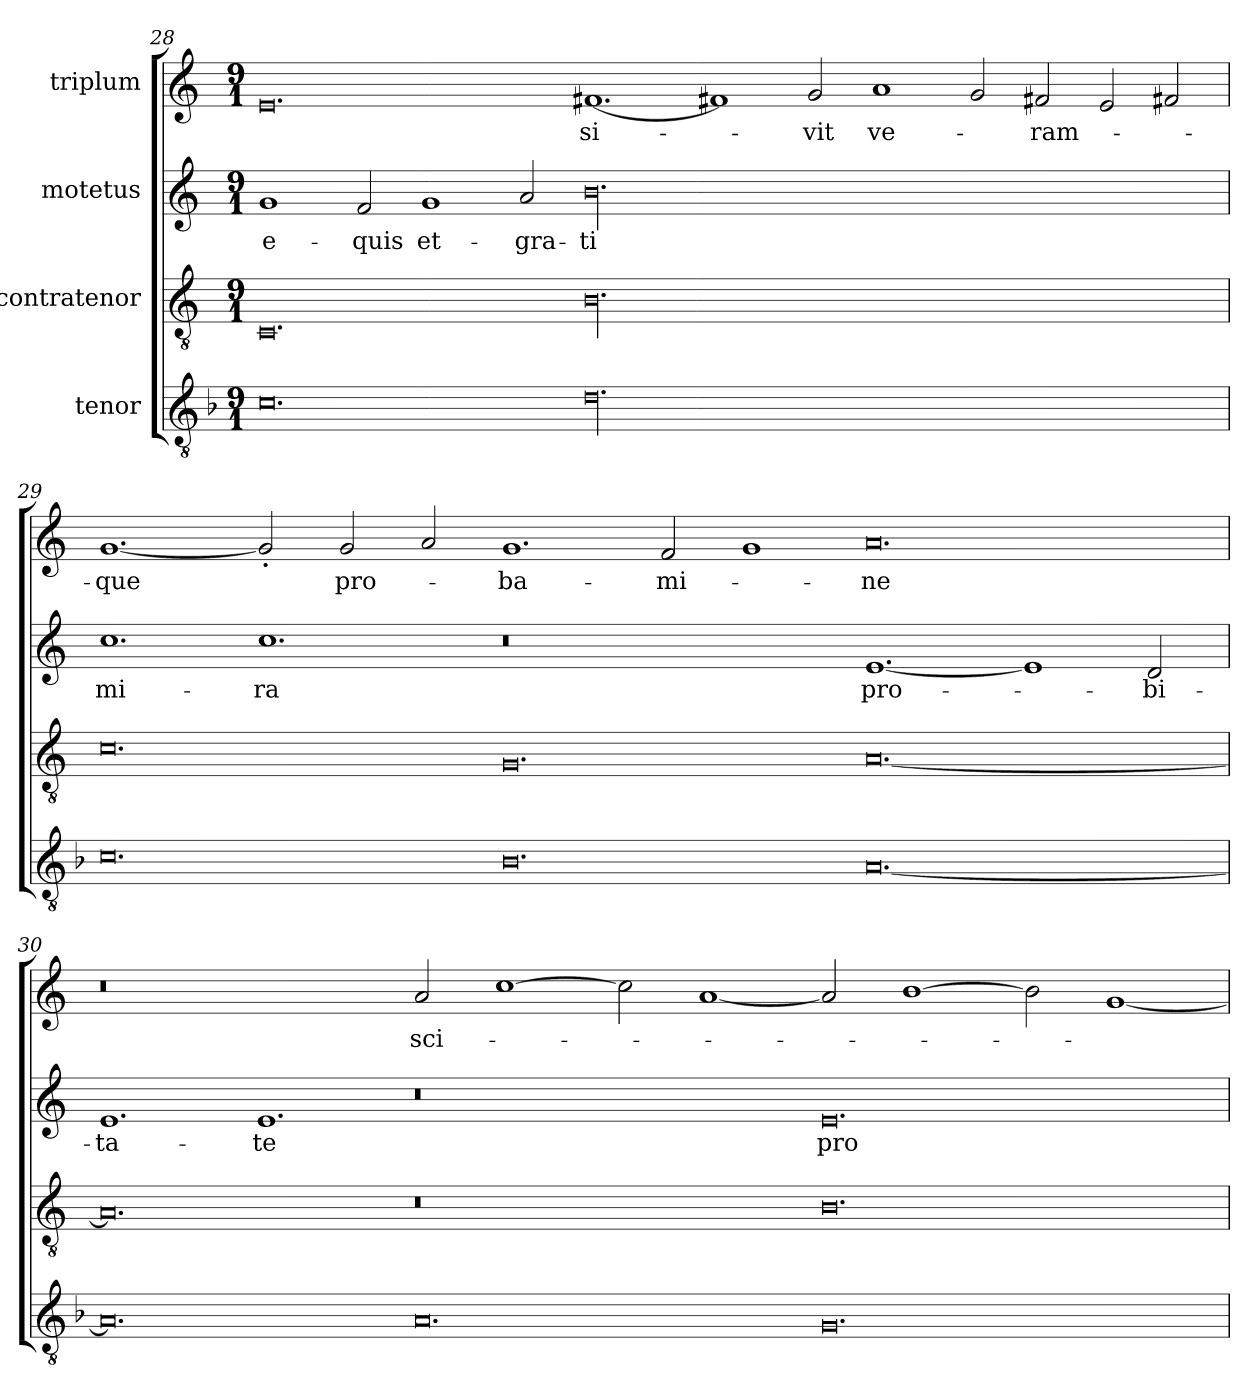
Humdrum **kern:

**kern	**kern	**kern	**text	**kern	**text
*part4	*part3	*part2	*part2	*part1	*part1
*staff4	*staff3	*staff2	*staff2	*staff1	*staff1
*I"tenor	*I"contratenor	*I"motetus	*	*I"triplum	*
!!LO:PB:g=z
*clefGv2	*clefGv2	*clefG2	*	*clefG2	*
*k[b-]	*k[]	*k[]	*	*k[]	*
*F:	*C:	*C:	*	*C:	*
*M9/1	*M9/1	*M9/1	*	*M9/1	*
=28	=28	=28	=28	=28	=28
0.c\	0.C/	1g/	e-	0.e/	.
.	.	2f/	-quis	.	.
.	.	1g/	et-	.	.
.	.	2a/	gra-	.	.
00.d\	00.B\	00.b\	-ti	[1.f#X/	-si-
.	.	.	.	1f#X/]	.
.	.	.	.	2g/	-vit
.	.	.	.	1a/	ve-
.	.	.	.	2g/	.
.	.	.	.	2f#X/	-ram-
.	.	.	.	2e/	.
.	.	.	.	2f#X/	.
=29	=29	=29	=29	=29	=29
0.c\	0.c\	1.cc\	mi-	[1.g/	-que
.	.	1.cc\	-ra	2g'/]	.
.	.	.	.	2g/	pro-
.	.	.	.	2a/	.
0.B-\	0.G/	0.r	.	1.g/	-ba-
.	.	.	.	2f/	-mi-
.	.	.	.	1g/	.
[0.A/	[0.A/	[1.e/	pro-	0.a/	-ne
.	.	1e/]	.	.	.
.	.	2d/	-bi-	.	.
!!LO:LB:g=z
=30	=30	=30	=30	=30	=30
0.A/]	0.A/]	1.e/	-ta-	0.r	.
.	.	1.e/	-te	.	.
0.A/	0.r	0.r	.	2a/	sci-
.	.	.	.	[1cc\	.
.	.	.	.	2cc\]	.
.	.	.	.	[1a/	.
0.G/	0.B\	0.e/	pro-	2a/]	.
.	.	.	.	[1b\	.
.	.	.	.	2b\]	.
.	.	.	.	[1g/	.
=	=	=	=	=	=
*-	*-	*-	*-	*-	*-
